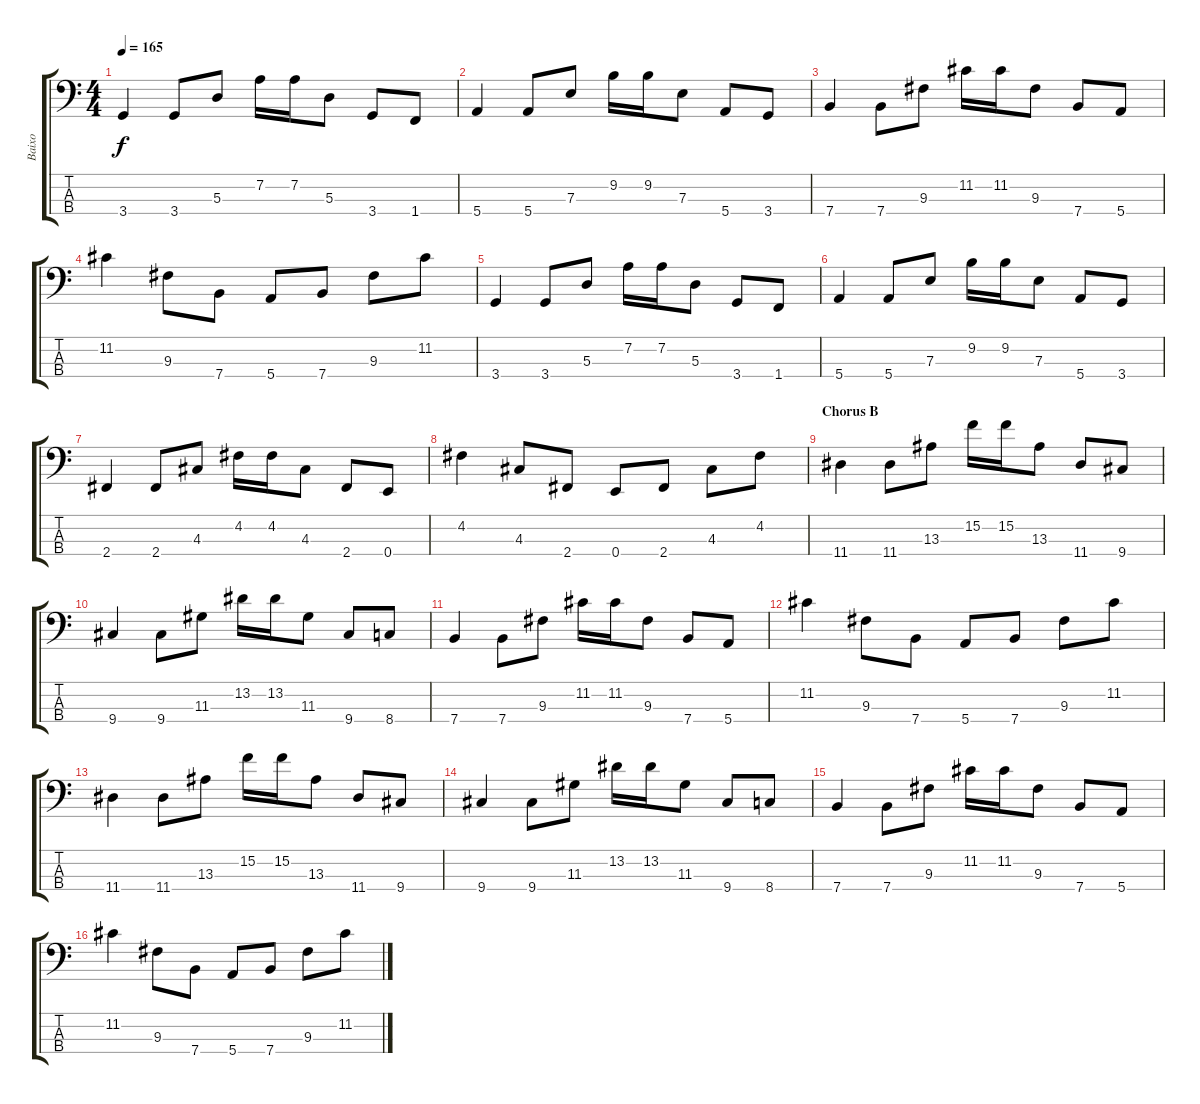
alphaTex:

\track ("Baixo" "Baixo") {instrument electricbassfinger}
\staff {score tabs}
\tuning (G2 D2 A1 E1) {hide}
\ts (4 4)
\tempo 165
\clef f4
\ks c
3.4.4{dy f} 3.4.8 5.3.8 7.2.16 7.2.16 5.3.8 3.4.8 1.4.8 |
5.4.4 5.4.8 7.3.8 9.2.16 9.2.16 7.3.8 5.4.8 3.4.8 |
7.4.4 7.4.8 9.3.8 11.2.16 11.2.16 9.3.8 7.4.8 5.4.8 |
11.2.4 9.3.8 7.4.8 5.4.8 7.4.8 9.3.8 11.2.8 |
3.4.4 3.4.8 5.3.8 7.2.16 7.2.16 5.3.8 3.4.8 1.4.8 |
5.4.4 5.4.8 7.3.8 9.2.16 9.2.16 7.3.8 5.4.8 3.4.8 |
2.4.4 2.4.8 4.3.8 4.2.16 4.2.16 4.3.8 2.4.8 0.4.8 |
4.2.4 4.3.8 2.4.8 0.4.8 2.4.8 4.3.8 4.2.8 |
\section ("" "Chorus B")
11.4.4 11.4.8 13.3.8 15.2.16 15.2.16 13.3.8 11.4.8 9.4.8 |
9.4.4 9.4.8 11.3.8 13.2.16 13.2.16 11.3.8 9.4.8 8.4.8 |
7.4.4 7.4.8 9.3.8 11.2.16 11.2.16 9.3.8 7.4.8 5.4.8 |
11.2.4 9.3.8 7.4.8 5.4.8 7.4.8 9.3.8 11.2.8 |
11.4.4 11.4.8 13.3.8 15.2.16 15.2.16 13.3.8 11.4.8 9.4.8 |
9.4.4 9.4.8 11.3.8 13.2.16 13.2.16 11.3.8 9.4.8 8.4.8 |
7.4.4 7.4.8 9.3.8 11.2.16 11.2.16 9.3.8 7.4.8 5.4.8 |
11.2.4 9.3.8 7.4.8 5.4.8 7.4.8 9.3.8 11.2.8
